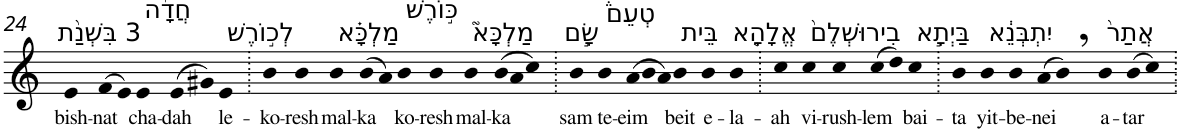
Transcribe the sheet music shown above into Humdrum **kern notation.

**kern	**text
*part1	*part1
*staff1	*staff1
*I"Piano	*
*I'Pno	*
!!LO:PB:g=z
*clefG2	*
*k[]	*
=24	=24
!LO:TX:a:t=3 בִּשְׁנַ֨ת	!
!	!LO:LY:b
4e	bish-
!	!LO:LY:b
(>8f	-nat
8e)	.
!LO:TX:a:t=חֲדָ֜ה	!
!	!LO:LY:b
4e	cha-
!	!LO:LY:b
(>8e	-dah
8g#X)	.
!LO:TX:a:t=לְכ֣וֹרֶשׁ	!
!	!LO:LY:b
4e	le-
=25.	=25.
!	!LO:LY:b
4b	-ko-
!	!LO:LY:b
4b	-resh
!LO:TX:a:t=מַלְכָּ֗א	!
!	!LO:LY:b
4b	mal-
!	!LO:LY:b
(>8b	-ka
8a)	.
!LO:TX:a:t=כּ֣וֹרֶשׁ	!
!	!LO:LY:b
4b	ko-
!	!LO:LY:b
4b	-resh
!LO:TX:a:t=מַלְכָּא֮	!
!	!LO:LY:b
4b	mal-
*Xtuplet	*
!	!LO:LY:b
(>12b	-ka
12a	.
12cc)	.
=26.	=26.
!LO:TX:a:t=שָׂ֣ם	!
!	!LO:LY:b
4b	sam
!LO:TX:a:t=טְעֵם֒	!
!	!LO:LY:b
4b	te-
!	!LO:LY:b
(>12a	-eim
12b	.
12a)	.
!LO:TX:a:t=בֵּית	!
!	!LO:LY:b
4b	beit
!LO:TX:a:t=אֱלָהָ֤א	!
!	!LO:LY:b
4b	e-
!	!LO:LY:b
4b	-la-
=27.	=27.
!	!LO:LY:b
4cc	-ah
!LO:TX:a:t=בִירוּשְׁלֶם֙	!
!	!LO:LY:b
4cc	vi-
!	!LO:LY:b
4cc	-rush-
!	!LO:LY:b
(>8cc	-lem
8dd)	.
!LO:TX:a:t=בַּיְתָ֣א	!
!	!LO:LY:b
4cc	bai-
=28.	=28.
!	!LO:LY:b
4b	-ta
!LO:TX:a:t=יִתְבְּנֵ֔א	!
!	!LO:LY:b
4b	yit-
!	!LO:LY:b
4b	-be-
!	!LO:LY:b
(>8a	-nei
8b,)	.
!LO:TX:a:t=אֲתַר֙	!
!	!LO:LY:b
4b	a-
!	!LO:LY:b
(>8b	-tar
8cc)	.
=.	=.
*-	*-
